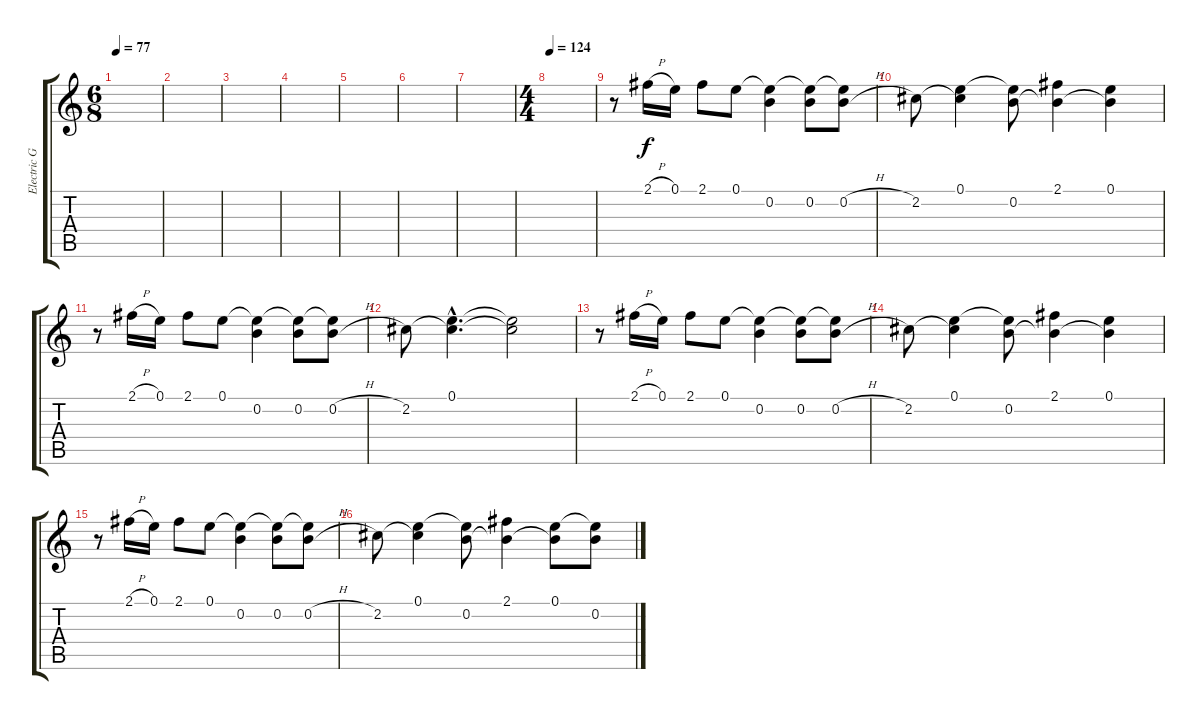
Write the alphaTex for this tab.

\track ("Electric Guitar Overdubbed" "Electric G") {instrument acousticguitarsteel}
\staff {score tabs}
\tuning (E4 B3 G3 D3 A2 E2) {hide}
\ts (6 8)
\tempo 77
\clef g2
\ks c
|
|
|
|
|
|
|
\ts (4 4)
\tempo 124
|
r.8{volume 16} 2.1{h}.16 0.1.16 2.1.8 0.1.8 (0.1{t} 0.2).4 (0.1{t} 0.2).8 (0.1{t} 0.2{h}).8 |
2.2.8 (0.1 2.2{t}).4 (0.1{t} 0.2).8 (2.1 0.2{t}).4 (0.1 0.2{t}).4 |
r.8 2.1{h}.16 0.1.16 2.1.8 0.1.8 (0.1{t} 0.2).4 (0.1{t} 0.2).8 (0.1{t} 0.2{h}).8 |
2.2.8 (0.1{hac} 2.2{hac t}).4{d} (0.1{t} 2.2{t}).2 |
r.8{volume 16} 2.1{h}.16 0.1.16 2.1.8 0.1.8 (0.1{t} 0.2).4 (0.1{t} 0.2).8 (0.1{t} 0.2{h}).8 |
2.2.8 (0.1 2.2{t}).4 (0.1{t} 0.2).8 (2.1 0.2{t}).4 (0.1 0.2{t}).4 |
r.8 2.1{h}.16 0.1.16 2.1.8 0.1.8 (0.1{t} 0.2).4 (0.1{t} 0.2).8 (0.1{t} 0.2{h}).8 |
2.2.8 (0.1 2.2{t}).4 (0.1{t} 0.2).8 (2.1 0.2{t}).4 (0.1 0.2{t}).8 (0.1{t} 0.2).8
